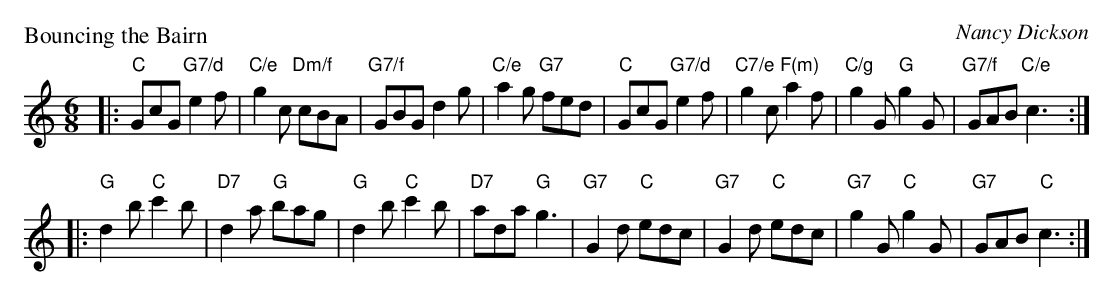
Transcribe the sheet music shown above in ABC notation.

X:1
P: Bouncing the Bairn
C: Nancy Dickson
M: 6/8
L: 1/8
K: C
|:\
"C"GcG "G7/d"e2f | "C/e"g2c "Dm/f"cBA | "G7/f"GBG d2g | "C/e"a2g "G7"fed |\
"C"GcG "G7/d"e2f | "C7/e"g2c "F(m)"a2f | "C/g"g2G "G"g2G | "G7/f"GAB "C/e"c3 :|
|:\
"G"d2b "C"c'2b | "D7"d2a "G"bag | "G"d2b "C"c'2b | "D7"ada "G"g3 |\
"G7"G2d "C"edc | "G7"G2d "C"edc | "G7"g2G "C"g2G | "G7"GAB "C"c3 :|
